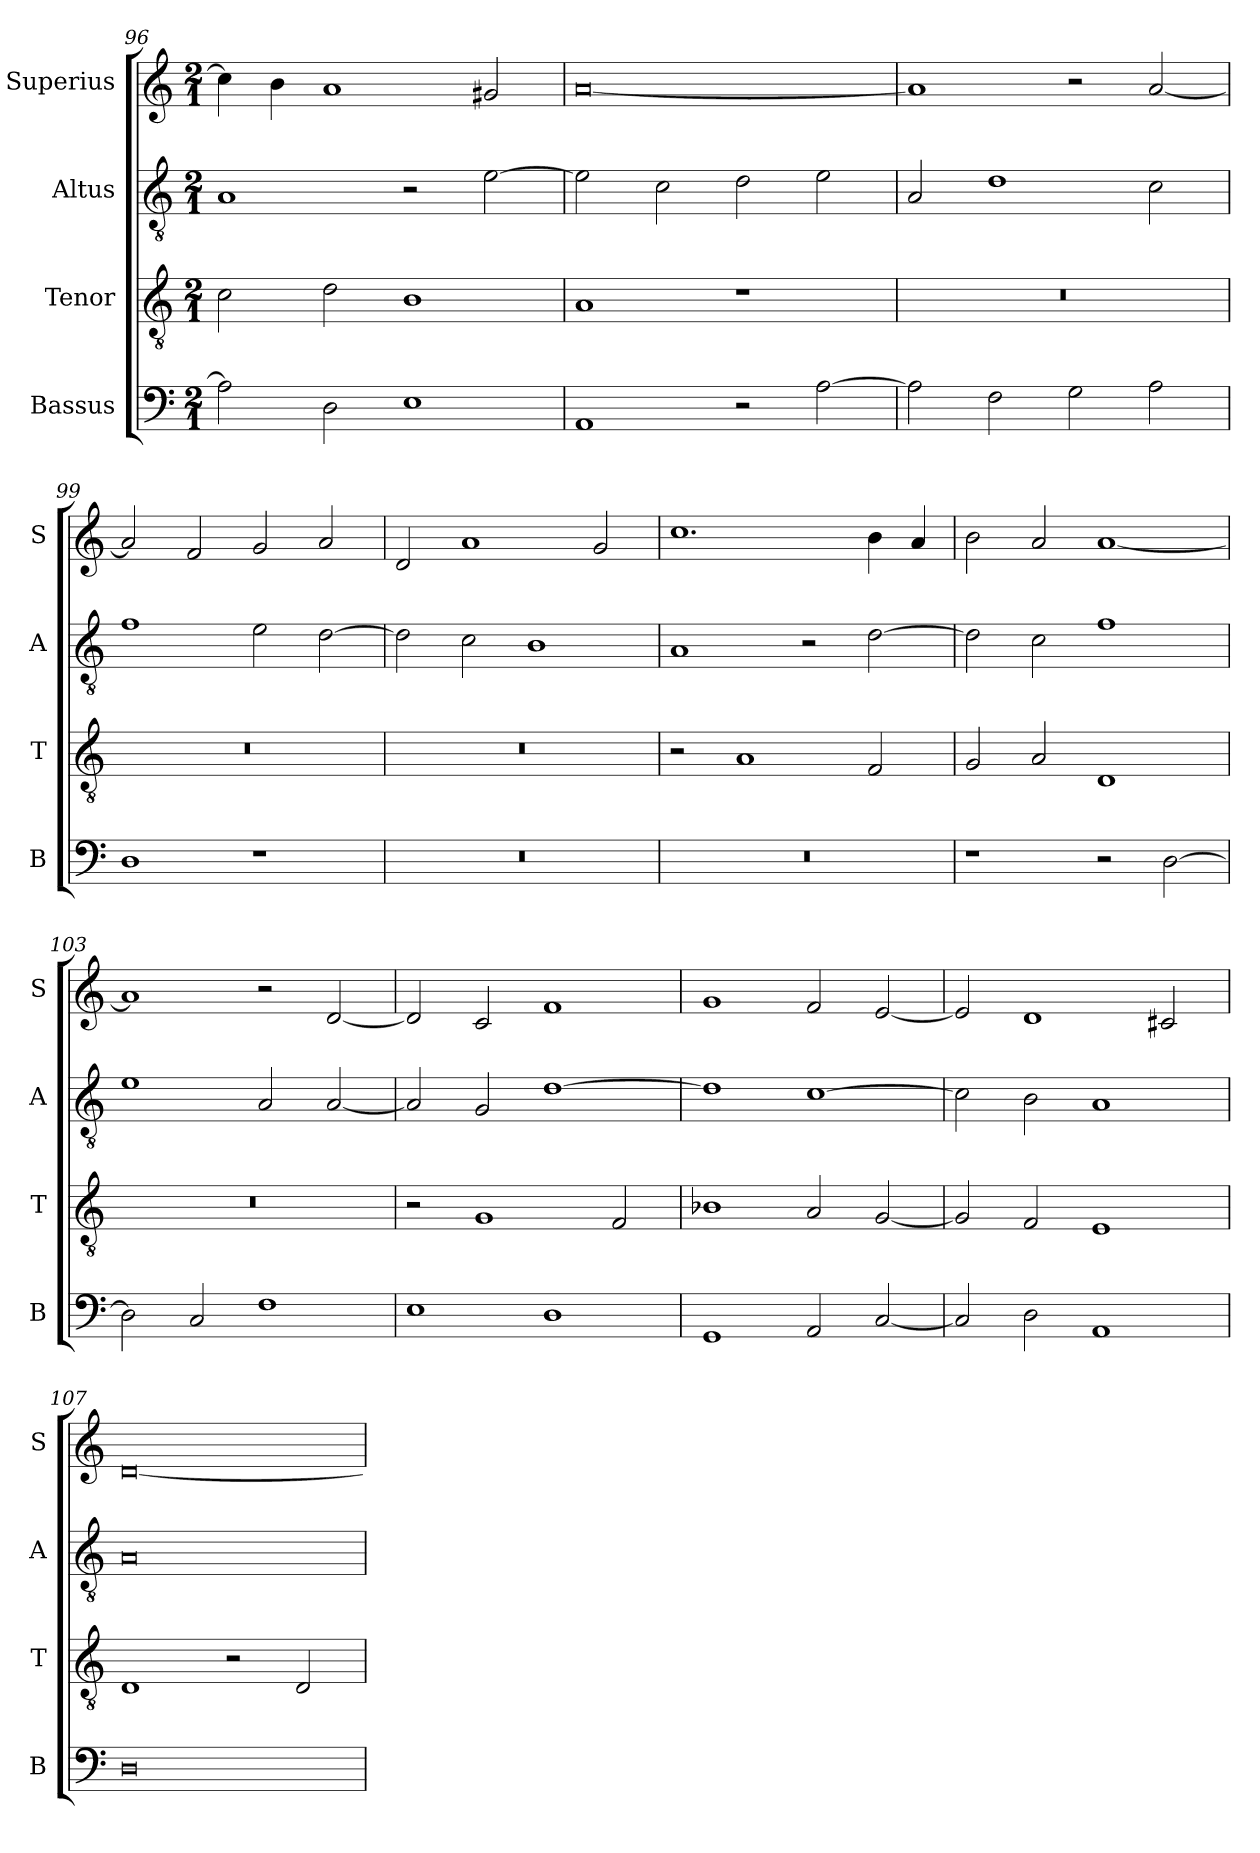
**kern	**kern	**kern	**kern
*part4	*part3	*part2	*part1
*staff4	*staff3	*staff2	*staff1
*I"Bassus	*I"Tenor	*I"Altus	*I"Superius
*I'B	*I'T	*I'A	*I'S
*clefF4	*clefGv2	*clefGv2	*clefG2
*k[]	*k[]	*k[]	*k[]
*C:	*C:	*C:	*C:
*M2/1	*M2/1	*M2/1	*M2/1
=96	=96	=96	=96
2A]	2c	1A	4cc]
.	.	.	4b
2D	2d	.	1a
1E	1B	2r	.
.	.	[2e	2g#X
=97	=97	=97	=97
1AA	1A	2e]	[0a
.	.	2c	.
2r	1r	2d	.
[2A	.	2e	.
=98	=98	=98	=98
2A]	0r	2A	1a]
2F	.	1d	.
2G	.	.	2r
2A	.	2c	[2a
=99	=99	=99	=99
1D	0r	1f	2a]
.	.	.	2f
1r	.	2e	2g
.	.	[2d	2a
=100	=100	=100	=100
0r	0r	2d]	2d
.	.	2c	1a
.	.	1B	.
.	.	.	2g
=101	=101	=101	=101
0r	2r	1A	1.cc
.	1A	.	.
.	.	2r	.
.	2F	[2d	4b
.	.	.	4a
=102	=102	=102	=102
1r	2G	2d]	2b
.	2A	2c	2a
2r	1D	1f	[1a
[2D	.	.	.
=103	=103	=103	=103
2D]	0r	1e	1a]
2C	.	.	.
1F	.	2A	2r
.	.	[2A	[2d
=104	=104	=104	=104
1E	2r	2A]	2d]
.	1G	2G	2c
1D	.	[1d	1f
.	2F	.	.
=105	=105	=105	=105
1GG	1B-X	1d]	1g
2AA	2A	[1c	2f
[2C	[2G	.	[2e
=106	=106	=106	=106
2C]	2G]	2c]	2e]
2D	2F	2B	1d
1AA	1E	1A	.
.	.	.	2c#X
=107	=107	=107	=107
0D	1D	0A	[0d
.	2r	.	.
.	2D	.	.
=	=	=	=
*-	*-	*-	*-
